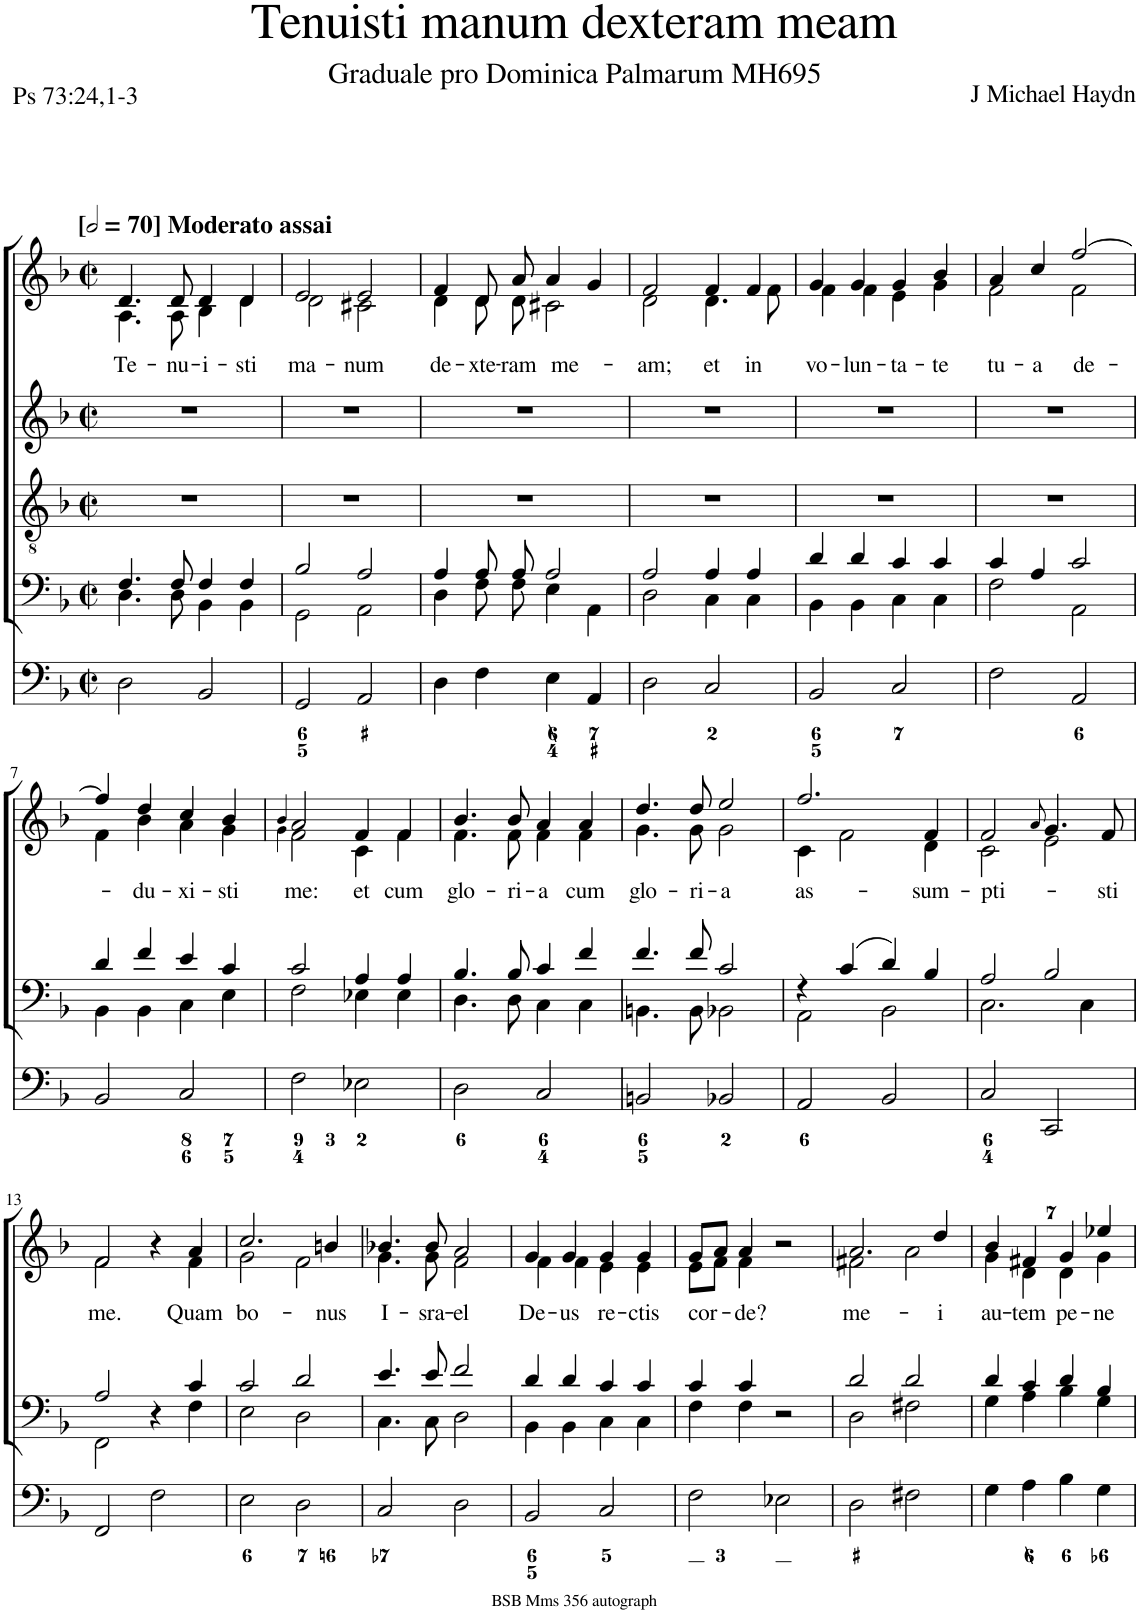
**kern	**kern	**kern	**kern	**kern	**text
*part5	*part4	*part3	*part2	*part1	*part1
*staff5	*staff4	*staff3	*staff2	*staff1	*staff1
*I"Organ	*I"Voice	*I"Tenor	*I"Alto	*I"Voice	*
*clefF4	*clefF4	*clefGv2	*clefG2	*clefG2	*
*k[b-]	*k[b-]	*k[b-]	*k[b-]	*k[b-]	*
*M2/2	*M2/2	*M2/2	*M2/2	*M2/2	*
*met(c|)	*met(c|)	*met(c|)	*met(c|)	*met(c|)	*
*MM140	*MM140	*MM140	*MM140	*MM140	*
=1	=1	=1	=1	=1	=1
*	*^	*	*	*	*
!	!	!	!	!	!LO:TX:a:B:t=[	!
!	!	!	!	!	!LO:TX:a:B:t=] Moderato assai	!
!	!	!	!	!	!	!LO:LY:b
*	*	*	*	*	*^	*
2D\	4.F/	4.D\	1r	1r	4.d/	4.A\	Te-
!	!	!	!	!	!	!	!LO:LY:b
.	8F/	8D\	.	.	8d/	8A\	-nu-
!	!	!	!	!	!	!	!LO:LY:b
2BB-/	4F/	4BB-\	.	.	4d/	4B-\	-i-
!	!	!	!	!	!	!	!LO:LY:b
.	4F/	4BB-\	.	.	4d/	4d\	-sti
=2	=2	=2	=2	=2	=2	=2	=2
!	!	!	!	!	!	!	!LO:LY:b
2GG/	2B-/	2GG\	1r	1r	2e/	2d\	ma-
!	!	!	!	!	!	!	!LO:LY:b
2AA/	2A/	2AA\	.	.	2e/	2c#X\	-num
=3	=3	=3	=3	=3	=3	=3	=3
!	!	!	!	!	!	!	!LO:LY:b
4D\	4A/	4D\	1r	1r	4f/	4d\	de-
!	!	!	!	!	!	!	!LO:LY:b
4F\	8A/L	8F\L	.	.	8d/	8d\	-xte-
!	!	!	!	!	!	!	!LO:LY:b
.	8A/J	8F\J	.	.	8a/	8d\	-ram
!	!	!	!	!	!	!	!LO:LY:b
4E\	2A/	4E\	.	.	4a/	2c#X\	me-
4AA/	.	4AA\	.	.	4g/	.	.
=4	=4	=4	=4	=4	=4	=4	=4
!	!	!	!	!	!	!	!LO:LY:b
2D\	2A/	2D\	1r	1r	2f/	2d\	-am;
!	!	!	!	!	!	!	!LO:LY:b
2C/	4A/	4C\	.	.	4f/	4.d\	et
!	!	!	!	!	!	!	!LO:LY:b
.	4A/	4C\	.	.	4f/	.	in
.	.	.	.	.	.	8f\	.
=5	=5	=5	=5	=5	=5	=5	=5
!	!	!	!	!	!	!	!LO:LY:b
2BB-/	4d/	4BB-\	1r	1r	4g/	4f\	vo-
!	!	!	!	!	!	!	!LO:LY:b
.	4d/	4BB-\	.	.	4g/	4f\	-lun-
!	!	!	!	!	!	!	!LO:LY:b
2C/	4c/	4C\	.	.	4g/	4e\	-ta-
!	!	!	!	!	!	!	!LO:LY:b
.	4c/	4C\	.	.	4b-/	4g\	-te
=6	=6	=6	=6	=6	=6	=6	=6
!	!	!	!	!	!	!	!LO:LY:b
2F\	4c/	2F\	1r	1r	4a/	2f\	tu-
!	!	!	!	!	!	!	!LO:LY:b
.	4A/	.	.	.	4cc/	.	-a
!	!	!	!	!	!	!	!LO:LY:b
2AA/	2c/	2AA\	.	.	[2ff/	2f\	de-
!!LO:LB:g=z	!!
=7	=7	=7	=7	=7	=7	=7	=7
2BB-/	4d/	4BB-\	1r	1r	4ff/]	4f\	.
!	!	!	!	!	!	!	!LO:LY:b
.	4f/	4BB-\	.	.	4dd/	4b-\	-du-
!	!	!	!	!	!	!	!LO:LY:b
2C/	4e/	4C\	.	.	4cc/	4a\	-xi-
!	!	!	!	!	!	!	!LO:LY:b
.	4c/	4E\	.	.	4b-/	4g\	-sti
=8	=8	=8	=8	=8	=8	=8	=8
.	.	.	.	.	4qb-/	4qg\	.
!	!	!	!	!	!	!	!LO:LY:b
2F\	2c/	2F\	1r	1r	2a/	2f\	me:
!	!	!	!	!	!	!	!LO:LY:b
2E-X\	4A/	4E-X\	.	.	4f/	4c\	et
!	!	!	!	!	!	!	!LO:LY:b
.	4A/	4E-\	.	.	4f/	4f\	cum
=9	=9	=9	=9	=9	=9	=9	=9
!	!	!	!	!	!	!	!LO:LY:b
2D\	4.B-/	4.D\	1r	1r	4.b-/	4.f\	glo-
!	!	!	!	!	!	!	!LO:LY:b
.	8B-/	8D\	.	.	8b-/	8f\	-ri-
!	!	!	!	!	!	!	!LO:LY:b
2C/	4c/	4C\	.	.	4a/	4f\	-a
!	!	!	!	!	!	!	!LO:LY:b
.	4f/	4C\	.	.	4a/	4f\	cum
=10	=10	=10	=10	=10	=10	=10	=10
!	!	!	!	!	!	!	!LO:LY:b
2BBn/	4.f/	4.BBn\	1r	1r	4.dd/	4.g\	glo-
!	!	!	!	!	!	!	!LO:LY:b
.	8f/	8BB\	.	.	8dd/	8g\	-ri-
!	!	!	!	!	!	!	!LO:LY:b
2BB-X/	2c/	2BB-X\	.	.	2ee/	2g\	-a
=11	=11	=11	=11	=11	=11	=11	=11
!	!	!	!	!	!	!	!LO:LY:b
2AA/	4r	2AA\	1r	1r	2.ff/	4c\	as-
.	(4c/	.	.	.	.	2f\	.
2BB-/	4d/)	2BB-\	.	.	.	.	.
!	!	!	!	!	!	!	!LO:LY:b
.	4B-/	.	.	.	4f/	4d\	-sum-
=12	=12	=12	=12	=12	=12	=12	=12
!	!	!	!	!	!	!	!LO:LY:b
2C/	2A/	2.C\	1r	1r	2f/	2c\	-pti-
.	.	.	.	.	8qa/	.	.
2CC/	2B-/	.	.	.	4.g/	2e\	.
.	.	4C\	.	.	.	.	.
!	!	!	!	!	!	!	!LO:LY:b
.	.	.	.	.	8f/	.	-sti
!!LO:LB:g=z	!!
=13	=13	=13	=13	=13	=13	=13	=13
!	!	!	!	!	!	!	!LO:LY:b
2FF/	2A/	2FF\	1r	1r	2f/	2f\	me.
2F\	4r	4ryy	.	.	4r	4ryy	.
!	!	!	!	!	!	!	!LO:LY:b
.	4c/	4F\	.	.	4a/	4f\	Quam
=14	=14	=14	=14	=14	=14	=14	=14
!	!	!	!	!	!	!	!LO:LY:b
2E\	2c/	2E\	1r	1r	2.cc/	2g\	bo-
2D\	2d/	2D\	.	.	.	2f\	.
!	!	!	!	!	!	!	!LO:LY:b
.	.	.	.	.	4bn/	.	-nus
=15	=15	=15	=15	=15	=15	=15	=15
!	!	!	!	!	!	!	!LO:LY:b
2C/	4.e/	4.C\	1r	1r	4.b-X/	4.g\	I-
!	!	!	!	!	!	!	!LO:LY:b
.	8e/	8C\	.	.	8b-/	8g\	-sra-
!	!	!	!	!	!	!	!LO:LY:b
2D\	2f/	2D\	.	.	2a/	2f\	-el
=16	=16	=16	=16	=16	=16	=16	=16
!	!	!	!	!	!	!	!LO:LY:b
2BB-/	4d/	4BB-\	1r	1r	4g/	4f\	De-
!	!	!	!	!	!	!	!LO:LY:b
.	4d/	4BB-\	.	.	4g/	4f\	-us
!	!	!	!	!	!	!	!LO:LY:b
2C/	4c/	4C\	.	.	4g/	4e\	re-
!	!	!	!	!	!	!	!LO:LY:b
.	4c/	4C\	.	.	4g/	4e\	-ctis
=17	=17	=17	=17	=17	=17	=17	=17
!	!	!	!	!	!	!	!LO:LY:b
2F\	4c/	4F\	1r	1r	8g/L	8e\L	cor-
.	.	.	.	.	8a/J	8f\J	.
!	!	!	!	!	!	!	!LO:LY:b
.	4c/	4F\	.	.	4a/	4f\	-de?
2E-X\	2r	2ryy	.	.	2r	2ryy	.
=18	=18	=18	=18	=18	=18	=18	=18
!	!	!	!	!	!	!	!LO:LY:b
2D\	2d/	2D\	1r	1r	2.a/	2f#X\	me-
2F#X\	2d/	2F#X\	.	.	.	2a\	.
!	!	!	!	!	!	!	!LO:LY:b
.	.	.	.	.	4dd/	.	-i
=19	=19	=19	=19	=19	=19	=19	=19
!	!	!	!	!	!	!	!LO:LY:b
4G\	4d/	4G\	1r	1r	4b-/	4g\	au-
!	!	!	!	!	!	!	!LO:LY:b
4A\	4c/	4A\	.	.	4f#X/	4d\	-tem
!	!	!	!	!	!	!	!LO:LY:b
4B-\	4d/	4B-\	.	.	4g/	4d\	pe-
!	!	!	!	!	!	!	!LO:LY:b
4G\	4B-/	4G\	.	.	4ee-X/	4g\	-ne
*	*v	*v	*	*	*v	*v	*
=	=	=	=	=	=
*-	*-	*-	*-	*-	*-
